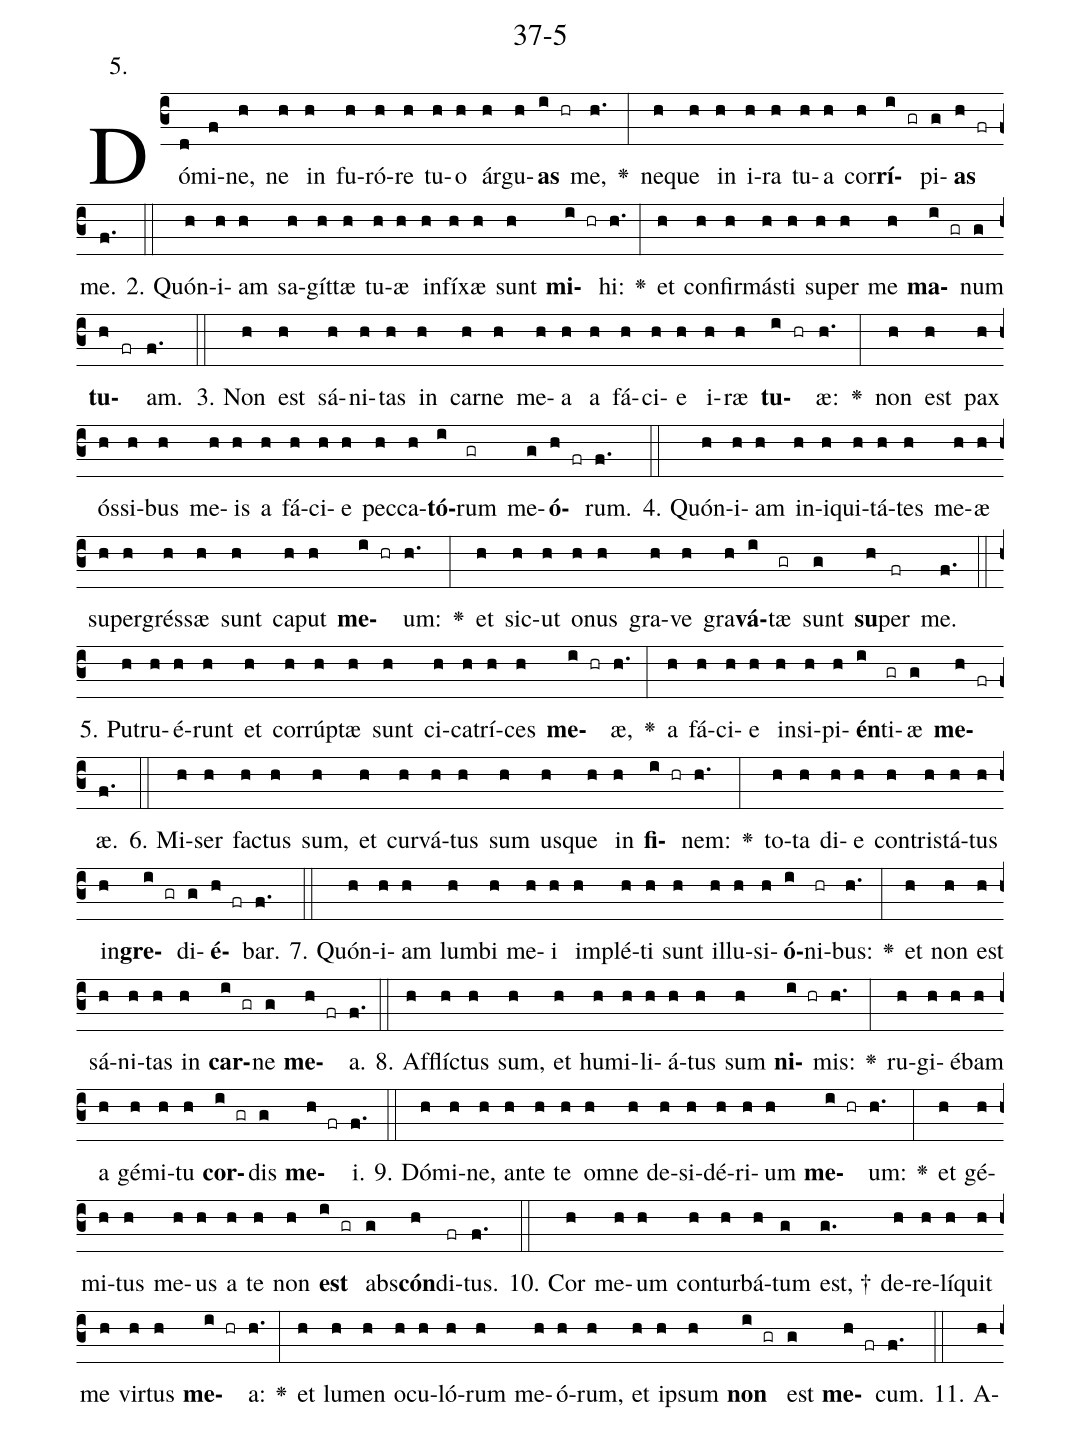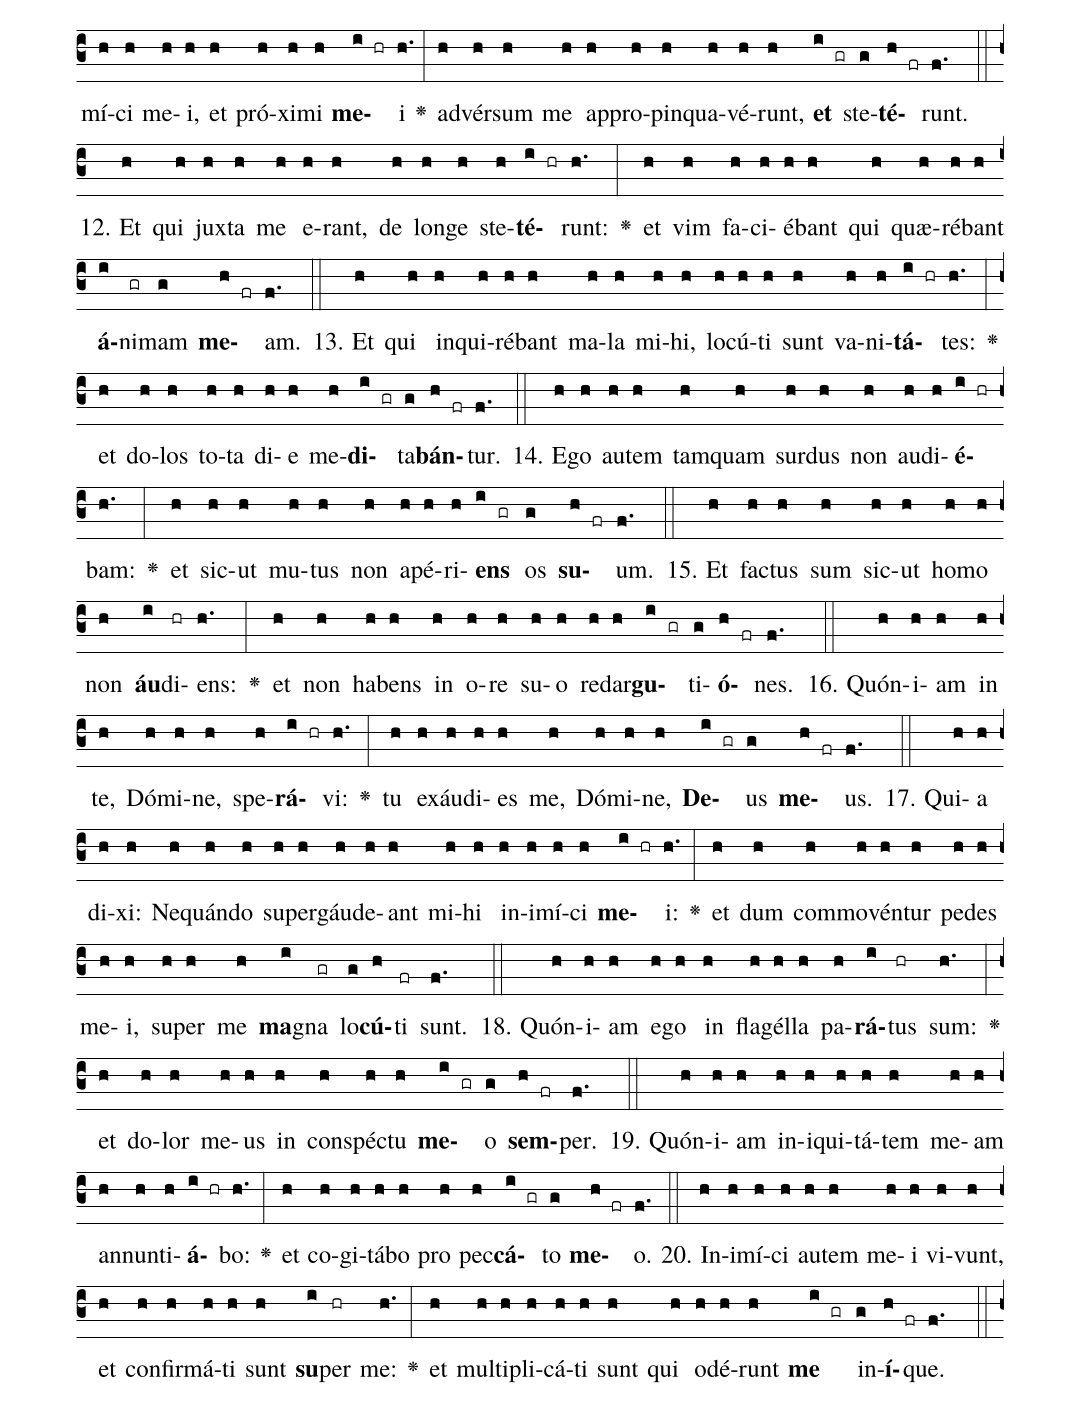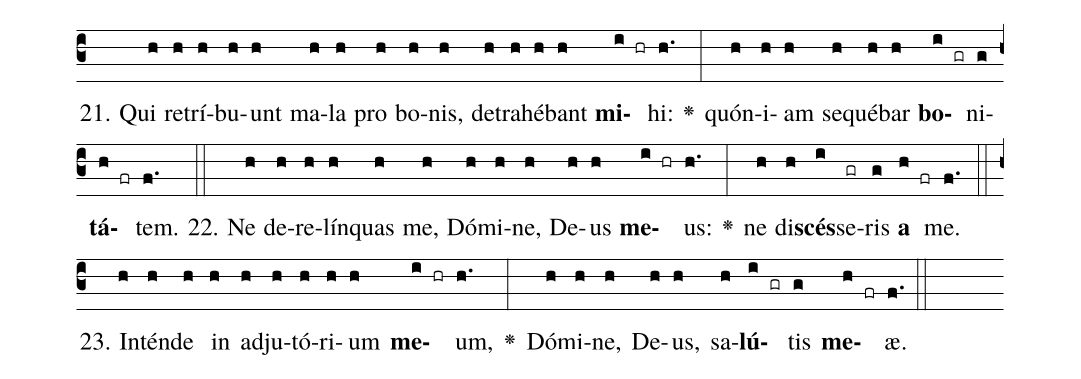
name: 37-5;
annotation: 5.;
%%
(c3)Dó(d)mi(f)ne,(h) ne(h) in(h) fu(h)ró(h)re(h) tu(h)o(h) ár(h)gu(h)<b>as</b>(i hr) me,(h.) <v>\greheightstar</v>(:) ne(h)que(h) in(h) i(h)ra(h) tu(h)a(h) cor(h)<b>rí</b>(i gr)pi(g)<b>as</b>(h fr) me.(f.) (::)
2. Quón(h)i(h)am(h) sa(h)gít(h)tæ(h) tu(h)æ(h) in(h)fí(h)xæ(h) sunt(h) <b>mi</b>(i hr)hi:(h.) <v>\greheightstar</v>(:) et(h) con(h)fir(h)más(h)ti(h) su(h)per(h) me(h) <b>ma</b>(i gr)num(g) <b>tu</b>(h fr)am.(f.) (::)
3. Non(h) est(h) sá(h)ni(h)tas(h) in(h) car(h)ne(h) me(h)a(h) a(h) fá(h)ci(h)e(h) i(h)ræ(h) <b>tu</b>(i hr)æ:(h.) <v>\greheightstar</v>(:) non(h) est(h) pax(h) ós(h)si(h)bus(h) me(h)is(h) a(h) fá(h)ci(h)e(h) pec(h)ca(h)<b>tó</b>(i)rum(gr) me(g)<b>ó</b>(h fr)rum.(f.) (::)
4. Quón(h)i(h)am(h) in(h)i(h)qui(h)tá(h)tes(h) me(h)æ(h) su(h)per(h)grés(h)sæ(h) sunt(h) ca(h)put(h) <b>me</b>(i hr)um:(h.) <v>\greheightstar</v>(:) et(h) sic(h)ut(h) o(h)nus(h) gra(h)ve(h) gra(h)<b>vá</b>(i)tæ(gr) sunt(g) <b>su</b>(h)per(fr) me.(f.) (::)
5. Pu(h)tru(h)é(h)runt(h) et(h) cor(h)rúp(h)tæ(h) sunt(h) ci(h)ca(h)trí(h)ces(h) <b>me</b>(i hr)æ,(h.) <v>\greheightstar</v>(:) a(h) fá(h)ci(h)e(h) in(h)si(h)pi(h)<b>én</b>(i)ti(gr)æ(g) <b>me</b>(h fr)æ.(f.) (::)
6. Mi(h)ser(h) fac(h)tus(h) sum,(h) et(h) cur(h)vá(h)tus(h) sum(h) us(h)que(h) in(h) <b>fi</b>(i hr)nem:(h.) <v>\greheightstar</v>(:) to(h)ta(h) di(h)e(h) con(h)tris(h)tá(h)tus(h) in(h)<b>gre</b>(i gr)di(g)<b>é</b>(h fr)bar.(f.) (::)
7. Quón(h)i(h)am(h) lum(h)bi(h) me(h)i(h) im(h)plé(h)ti(h) sunt(h) il(h)lu(h)si(h)<b>ó</b>(i)ni(hr)bus:(h.) <v>\greheightstar</v>(:) et(h) non(h) est(h) sá(h)ni(h)tas(h) in(h) <b>car</b>(i gr)ne(g) <b>me</b>(h fr)a.(f.) (::)
8. Af(h)flíc(h)tus(h) sum,(h) et(h) hu(h)mi(h)li(h)á(h)tus(h) sum(h) <b>ni</b>(i hr)mis:(h.) <v>\greheightstar</v>(:) ru(h)gi(h)é(h)bam(h) a(h) gé(h)mi(h)tu(h) <b>cor</b>(i gr)dis(g) <b>me</b>(h fr)i.(f.) (::)
9. Dó(h)mi(h)ne,(h) an(h)te(h) te(h) om(h)ne(h) de(h)si(h)dé(h)ri(h)um(h) <b>me</b>(i hr)um:(h.) <v>\greheightstar</v>(:) et(h) gé(h)mi(h)tus(h) me(h)us(h) a(h) te(h) non(h) <b>est</b>(i gr) abs(g)<b>cón</b>(h)di(fr)tus.(f.) (::)
10. Cor(h) me(h)um(h) con(h)tur(h)bá(h)tum(g) est, †(g.) de(h)re(h)lí(h)quit(h) me(h) vir(h)tus(h) <b>me</b>(i hr)a:(h.) <v>\greheightstar</v>(:) et(h) lu(h)men(h) o(h)cu(h)ló(h)rum(h) me(h)ó(h)rum,(h) et(h) ip(h)sum(h) <b>non</b>(i gr) est(g) <b>me</b>(h fr)cum.(f.) (::)
11. A(h)mí(h)ci(h) me(h)i,(h) et(h) pró(h)xi(h)mi(h) <b>me</b>(i hr)i(h.) <v>\greheightstar</v>(:) ad(h)vér(h)sum(h) me(h) ap(h)pro(h)pin(h)qua(h)vé(h)runt,(h) <b>et</b>(i gr) ste(g)<b>té</b>(h fr)runt.(f.) (::)
12. Et(h) qui(h) jux(h)ta(h) me(h) e(h)rant,(h) de(h) lon(h)ge(h) ste(h)<b>té</b>(i hr)runt:(h.) <v>\greheightstar</v>(:) et(h) vim(h) fa(h)ci(h)é(h)bant(h) qui(h) quæ(h)ré(h)bant(h) <b>á</b>(i)ni(gr)mam(g) <b>me</b>(h fr)am.(f.) (::)
13. Et(h) qui(h) in(h)qui(h)ré(h)bant(h) ma(h)la(h) mi(h)hi,(h) lo(h)cú(h)ti(h) sunt(h) va(h)ni(h)<b>tá</b>(i hr)tes:(h.) <v>\greheightstar</v>(:) et(h) do(h)los(h) to(h)ta(h) di(h)e(h) me(h)<b>di</b>(i gr)ta(g)<b>bán</b>(h fr)tur.(f.) (::)
14. E(h)go(h) au(h)tem(h) tam(h)quam(h) sur(h)dus(h) non(h) au(h)di(h)<b>é</b>(i hr)bam:(h.) <v>\greheightstar</v>(:) et(h) sic(h)ut(h) mu(h)tus(h) non(h) a(h)pé(h)ri(h)<b>ens</b>(i gr) os(g) <b>su</b>(h fr)um.(f.) (::)
15. Et(h) fac(h)tus(h) sum(h) sic(h)ut(h) ho(h)mo(h) non(h) <b>áu</b>(i)di(hr)ens:(h.) <v>\greheightstar</v>(:) et(h) non(h) ha(h)bens(h) in(h) o(h)re(h) su(h)o(h) red(h)ar(h)<b>gu</b>(i gr)ti(g)<b>ó</b>(h fr)nes.(f.) (::)
16. Quón(h)i(h)am(h) in(h) te,(h) Dó(h)mi(h)ne,(h) spe(h)<b>rá</b>(i hr)vi:(h.) <v>\greheightstar</v>(:) tu(h) ex(h)áu(h)di(h)es(h) me,(h) Dó(h)mi(h)ne,(h) <b>De</b>(i gr)us(g) <b>me</b>(h fr)us.(f.) (::)
17. Qui(h)a(h) di(h)xi:(h) Ne(h)quán(h)do(h) su(h)per(h)gáu(h)de(h)ant(h) mi(h)hi(h) in(h)i(h)mí(h)ci(h) <b>me</b>(i hr)i:(h.) <v>\greheightstar</v>(:) et(h) dum(h) com(h)mo(h)vén(h)tur(h) pe(h)des(h) me(h)i,(h) su(h)per(h) me(h) <b>ma</b>(i)gna(gr) lo(g)<b>cú</b>(h)ti(fr) sunt.(f.) (::)
18. Quón(h)i(h)am(h) e(h)go(h) in(h) fla(h)gél(h)la(h) pa(h)<b>rá</b>(i)tus(hr) sum:(h.) <v>\greheightstar</v>(:) et(h) do(h)lor(h) me(h)us(h) in(h) con(h)spéc(h)tu(h) <b>me</b>(i gr)o(g) <b>sem</b>(h fr)per.(f.) (::)
19. Quón(h)i(h)am(h) in(h)i(h)qui(h)tá(h)tem(h) me(h)am(h) an(h)nun(h)ti(h)<b>á</b>(i hr)bo:(h.) <v>\greheightstar</v>(:) et(h) co(h)gi(h)tá(h)bo(h) pro(h) pec(h)<b>cá</b>(i gr)to(g) <b>me</b>(h fr)o.(f.) (::)
20. In(h)i(h)mí(h)ci(h) au(h)tem(h) me(h)i(h) vi(h)vunt,(h) et(h) con(h)fir(h)má(h)ti(h) sunt(h) <b>su</b>(i)per(hr) me:(h.) <v>\greheightstar</v>(:) et(h) mul(h)ti(h)pli(h)cá(h)ti(h) sunt(h) qui(h) o(h)dé(h)runt(h) <b>me</b>(i gr) in(g)<b>í</b>(h fr)que.(f.) (::)
21. Qui(h) re(h)trí(h)bu(h)unt(h) ma(h)la(h) pro(h) bo(h)nis,(h) de(h)tra(h)hé(h)bant(h) <b>mi</b>(i hr)hi:(h.) <v>\greheightstar</v>(:) quón(h)i(h)am(h) se(h)qué(h)bar(h) <b>bo</b>(i gr)ni(g)<b>tá</b>(h fr)tem.(f.) (::)
22. Ne(h) de(h)re(h)lín(h)quas(h) me,(h) Dó(h)mi(h)ne,(h) De(h)us(h) <b>me</b>(i hr)us:(h.) <v>\greheightstar</v>(:) ne(h) di(h)<b>scés</b>(i)se(gr)ris(g) <b>a</b>(h fr) me.(f.) (::)
23. In(h)tén(h)de(h) in(h) ad(h)ju(h)tó(h)ri(h)um(h) <b>me</b>(i hr)um,(h.) <v>\greheightstar</v>(:) Dó(h)mi(h)ne,(h) De(h)us,(h) sa(h)<b>lú</b>(i gr)tis(g) <b>me</b>(h fr)æ.(f.) (::)
